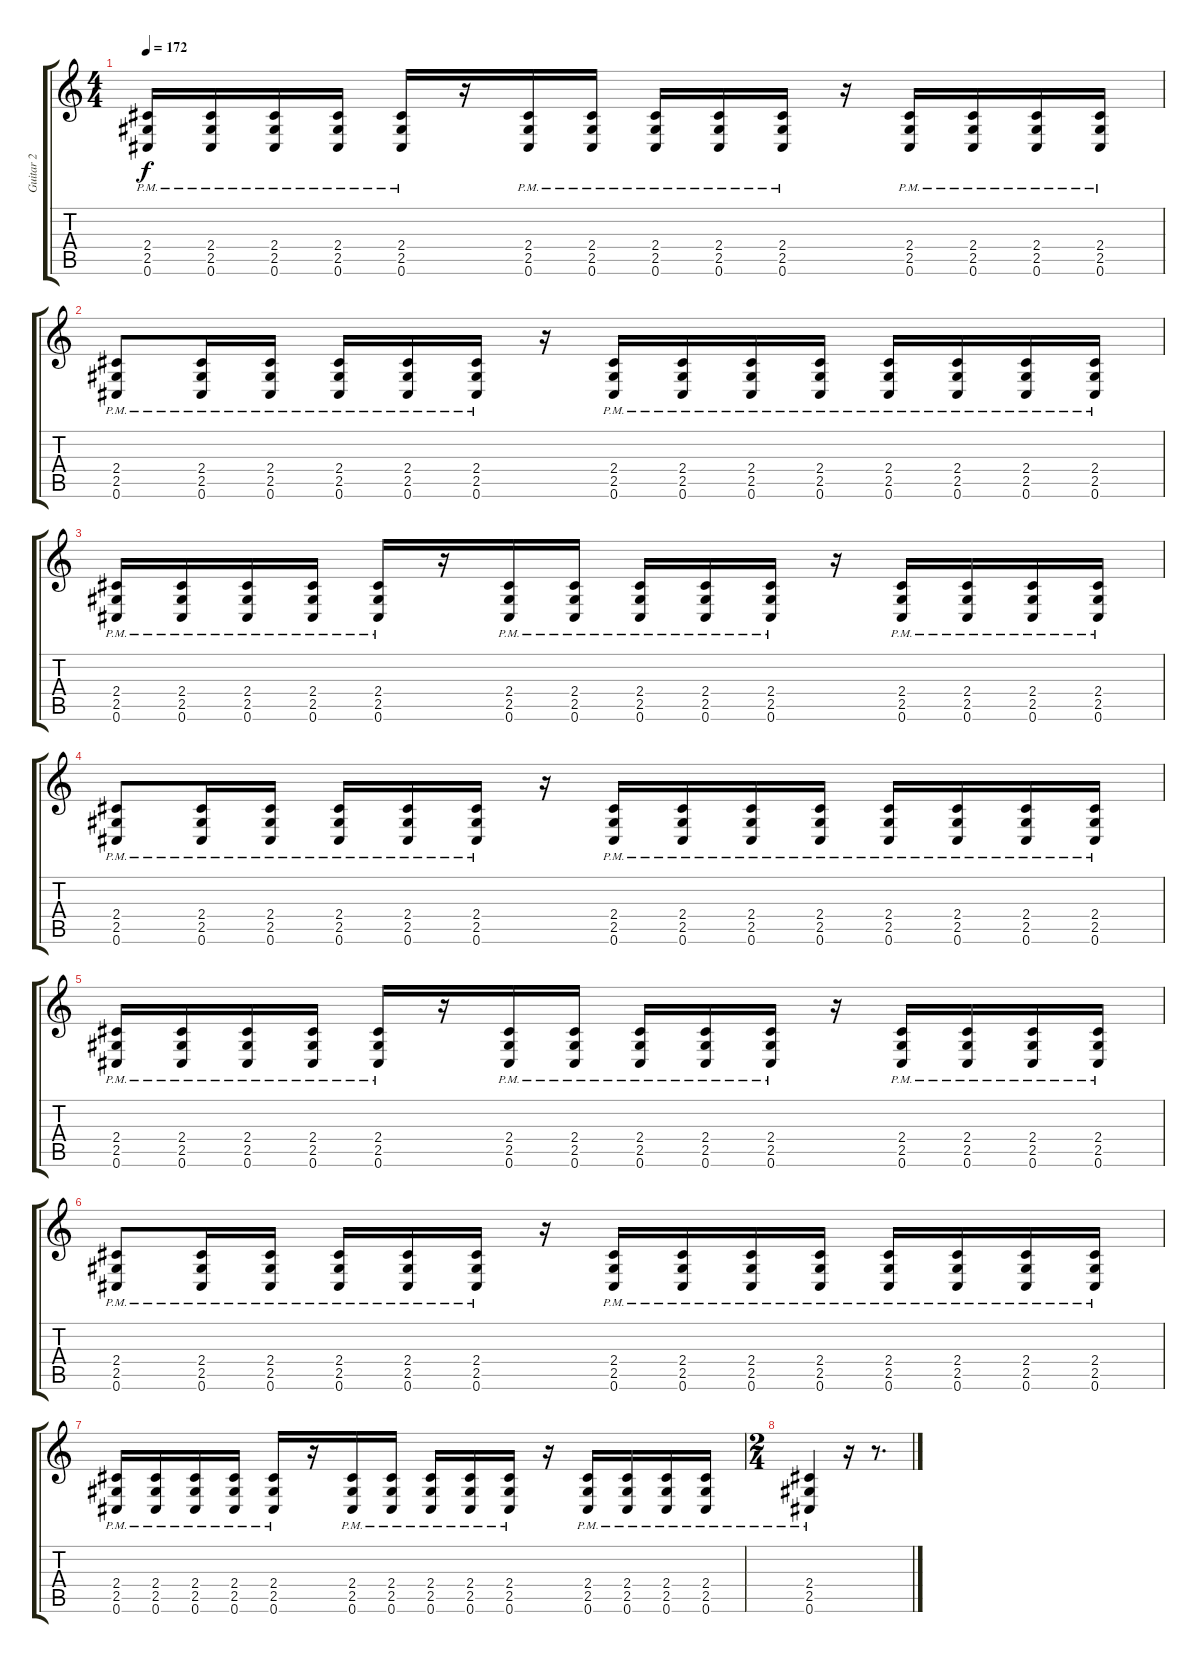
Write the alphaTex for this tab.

\track ("Guitar 2" "Guitar 2") {instrument distortionguitar}
\staff {score tabs}
\tuning (Db4 Ab3 E3 B2 Gb2 Db2) {hide}
\ts (4 4)
\tempo 172
\clef g2
\ks c
(2.4{pm} 2.5{pm} 0.6{pm}).16{dy f} (2.4{pm} 2.5{pm} 0.6{pm}).16 (2.4{pm} 2.5{pm} 0.6{pm}).16 (2.4{pm} 2.5{pm} 0.6{pm}).16 (2.4{pm} 2.5{pm} 0.6{pm}).16 r.16 (2.4{pm} 2.5{pm} 0.6{pm}).16 (2.4{pm} 2.5{pm} 0.6{pm}).16 (2.4{pm} 2.5{pm} 0.6{pm}).16 (2.4{pm} 2.5{pm} 0.6{pm}).16 (2.4{pm} 2.5{pm} 0.6{pm}).16 r.16 (2.4{pm} 2.5{pm} 0.6{pm}).16 (2.4{pm} 2.5{pm} 0.6{pm}).16 (2.4{pm} 2.5{pm} 0.6{pm}).16 (2.4{pm} 2.5{pm} 0.6{pm}).16 |
(2.4{pm} 2.5{pm} 0.6{pm}).8 (2.4{pm} 2.5{pm} 0.6{pm}).16 (2.4{pm} 2.5{pm} 0.6{pm}).16 (2.4{pm} 2.5{pm} 0.6{pm}).16 (2.4{pm} 2.5{pm} 0.6{pm}).16 (2.4{pm} 2.5{pm} 0.6{pm}).16 r.16 (2.4{pm} 2.5{pm} 0.6{pm}).16 (2.4{pm} 2.5{pm} 0.6{pm}).16 (2.4{pm} 2.5{pm} 0.6{pm}).16 (2.4{pm} 2.5{pm} 0.6{pm}).16 (2.4{pm} 2.5{pm} 0.6{pm}).16 (2.4{pm} 2.5{pm} 0.6{pm}).16 (2.4{pm} 2.5{pm} 0.6{pm}).16 (2.4{pm} 2.5{pm} 0.6{pm}).16 |
(2.4{pm} 2.5{pm} 0.6{pm}).16 (2.4{pm} 2.5{pm} 0.6{pm}).16 (2.4{pm} 2.5{pm} 0.6{pm}).16 (2.4{pm} 2.5{pm} 0.6{pm}).16 (2.4{pm} 2.5{pm} 0.6{pm}).16 r.16 (2.4{pm} 2.5{pm} 0.6{pm}).16 (2.4{pm} 2.5{pm} 0.6{pm}).16 (2.4{pm} 2.5{pm} 0.6{pm}).16 (2.4{pm} 2.5{pm} 0.6{pm}).16 (2.4{pm} 2.5{pm} 0.6{pm}).16 r.16 (2.4{pm} 2.5{pm} 0.6{pm}).16 (2.4{pm} 2.5{pm} 0.6{pm}).16 (2.4{pm} 2.5{pm} 0.6{pm}).16 (2.4{pm} 2.5{pm} 0.6{pm}).16 |
(2.4{pm} 2.5{pm} 0.6{pm}).8 (2.4{pm} 2.5{pm} 0.6{pm}).16 (2.4{pm} 2.5{pm} 0.6{pm}).16 (2.4{pm} 2.5{pm} 0.6{pm}).16 (2.4{pm} 2.5{pm} 0.6{pm}).16 (2.4{pm} 2.5{pm} 0.6{pm}).16 r.16 (2.4{pm} 2.5{pm} 0.6{pm}).16 (2.4{pm} 2.5{pm} 0.6{pm}).16 (2.4{pm} 2.5{pm} 0.6{pm}).16 (2.4{pm} 2.5{pm} 0.6{pm}).16 (2.4{pm} 2.5{pm} 0.6{pm}).16 (2.4{pm} 2.5{pm} 0.6{pm}).16 (2.4{pm} 2.5{pm} 0.6{pm}).16 (2.4{pm} 2.5{pm} 0.6{pm}).16 |
(2.4{pm} 2.5{pm} 0.6{pm}).16 (2.4{pm} 2.5{pm} 0.6{pm}).16 (2.4{pm} 2.5{pm} 0.6{pm}).16 (2.4{pm} 2.5{pm} 0.6{pm}).16 (2.4{pm} 2.5{pm} 0.6{pm}).16 r.16 (2.4{pm} 2.5{pm} 0.6{pm}).16 (2.4{pm} 2.5{pm} 0.6{pm}).16 (2.4{pm} 2.5{pm} 0.6{pm}).16 (2.4{pm} 2.5{pm} 0.6{pm}).16 (2.4{pm} 2.5{pm} 0.6{pm}).16 r.16 (2.4{pm} 2.5{pm} 0.6{pm}).16 (2.4{pm} 2.5{pm} 0.6{pm}).16 (2.4{pm} 2.5{pm} 0.6{pm}).16 (2.4{pm} 2.5{pm} 0.6{pm}).16 |
(2.4{pm} 2.5{pm} 0.6{pm}).8 (2.4{pm} 2.5{pm} 0.6{pm}).16 (2.4{pm} 2.5{pm} 0.6{pm}).16 (2.4{pm} 2.5{pm} 0.6{pm}).16 (2.4{pm} 2.5{pm} 0.6{pm}).16 (2.4{pm} 2.5{pm} 0.6{pm}).16 r.16 (2.4{pm} 2.5{pm} 0.6{pm}).16 (2.4{pm} 2.5{pm} 0.6{pm}).16 (2.4{pm} 2.5{pm} 0.6{pm}).16 (2.4{pm} 2.5{pm} 0.6{pm}).16 (2.4{pm} 2.5{pm} 0.6{pm}).16 (2.4{pm} 2.5{pm} 0.6{pm}).16 (2.4{pm} 2.5{pm} 0.6{pm}).16 (2.4{pm} 2.5{pm} 0.6{pm}).16 |
(2.4{pm} 2.5{pm} 0.6{pm}).16 (2.4{pm} 2.5{pm} 0.6{pm}).16 (2.4{pm} 2.5{pm} 0.6{pm}).16 (2.4{pm} 2.5{pm} 0.6{pm}).16 (2.4{pm} 2.5{pm} 0.6{pm}).16 r.16 (2.4{pm} 2.5{pm} 0.6{pm}).16 (2.4{pm} 2.5{pm} 0.6{pm}).16 (2.4{pm} 2.5{pm} 0.6{pm}).16 (2.4{pm} 2.5{pm} 0.6{pm}).16 (2.4{pm} 2.5{pm} 0.6{pm}).16 r.16 (2.4{pm} 2.5{pm} 0.6{pm}).16 (2.4{pm} 2.5{pm} 0.6{pm}).16 (2.4{pm} 2.5{pm} 0.6{pm}).16 (2.4{pm} 2.5{pm} 0.6{pm}).16 |
\ts (2 4)
(2.4{pm} 2.5{pm} 0.6{pm}).4 r.16 r.8{d}
